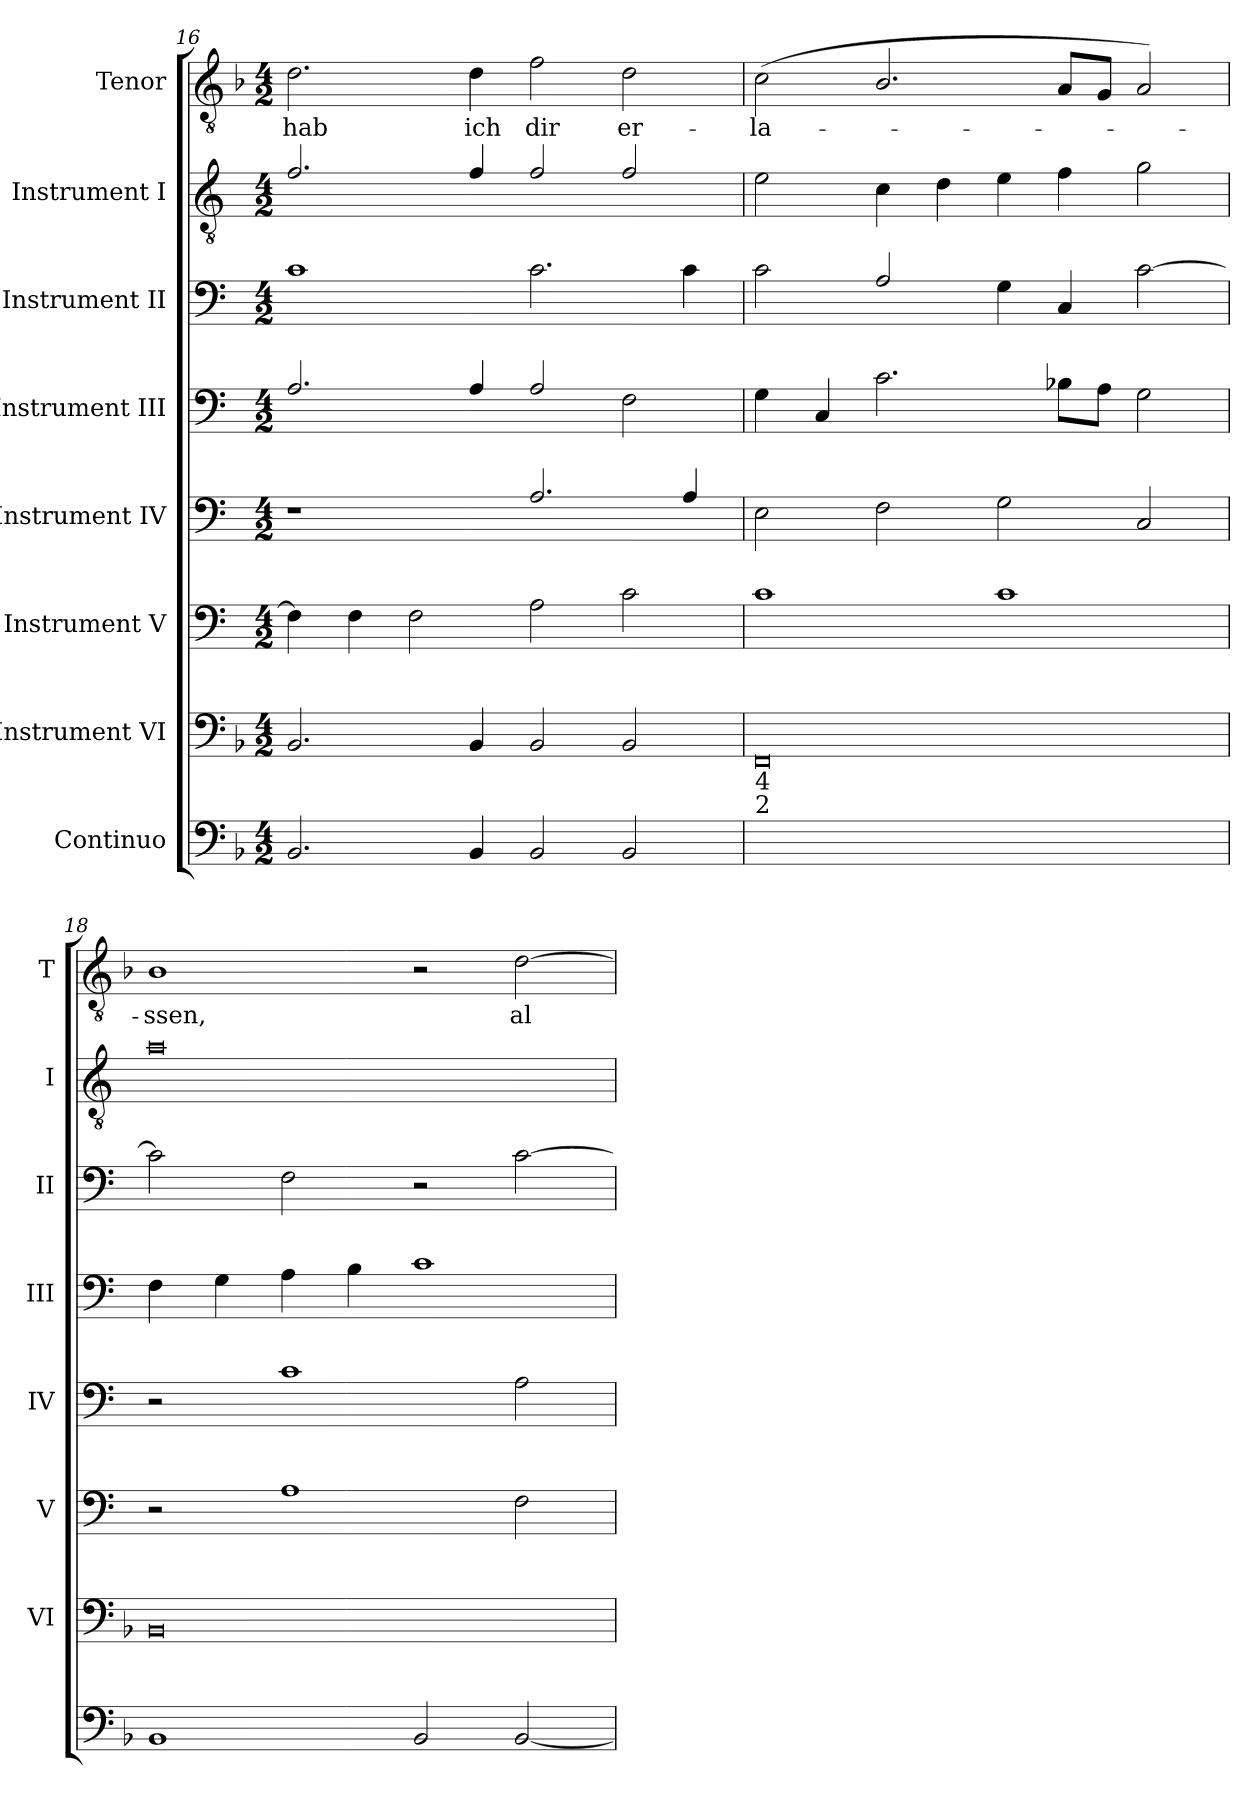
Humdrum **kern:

**kern	**text	**text	**kern	**kern	**kern	**kern	**kern	**kern	**kern	**text
*part8	*part8	*part8	*part7	*part6	*part5	*part4	*part3	*part2	*part1	*part1
*staff8	*staff8	*staff8	*staff7	*staff6	*staff5	*staff4	*staff3	*staff2	*staff1	*staff1
*I"Continuo	*	*	*I"Instrument VI	*I"Instrument V	*I"Instrument IV	*I"Instrument III	*I"Instrument II	*I"Instrument I	*I"Tenor	*
*	*	*	*I'VI	*I'V	*I'IV	*I'III	*I'II	*I'I	*I'T	*
*clefF4	*	*	*clefF4	*clefF4	*clefF4	*clefF4	*clefF4	*clefGv2	*clefGv2	*
*	*	*	*	*ITrd4c7	*ITrd4c7	*ITrd4c7	*ITrd4c7	*ITrd4c7	*	*
*k[b-]	*	*	*k[b-]	*k[b-]	*k[b-]	*k[b-]	*k[b-]	*k[b-]	*k[b-]	*
*F:	*	*	*F:	*F:	*F:	*F:	*F:	*F:	*F:	*
*M4/2	*	*	*M4/2	*M4/2	*M4/2	*M4/2	*M4/2	*M4/2	*M4/2	*
=16	=16	=16	=16	=16	=16	=16	=16	=16	=16	=16
!	!	!	!	!	!	!	!	!	!	!LO:LY:b
2.BB-	.	.	2.BB-	4BB-]	1r	2.D/	1F	2.B-/	2.d	hab
.	.	.	.	4BB-	.	.	.	.	.	.
.	.	.	.	2BB-	.	.	.	.	.	.
!	!	!	!	!	!	!	!	!	!	!LO:LY:b
4BB-	.	.	4BB-	.	.	4D/	.	4B-/	4d	ich
!	!	!	!	!	!	!	!	!	!	!LO:LY:b
2BB-	.	.	2BB-	2D	2.D/	2D/	2.F	2B-/	2f	dir
!	!	!	!	!	!	!	!	!	!	!LO:LY:b
2BB-	.	.	2BB-	2F	.	2BB-	.	2B-/	2d	er-
.	.	.	.	.	4D/	.	4F	.	.	.
=17	=17	=17	=17	=17	=17	=17	=17	=17	=17	=17
!LO:TX:a:t=4\n2	!	!	!	!	!	!	!	!	!	!
!	!LO:LY:b	!LO:LY:b	!	!	!	!	!	!	!	!LO:LY:b
[2FFyy	5	3	0FF	1F	2AA	4C	2F	2A	(<2c	-la-
.	.	.	.	.	.	4FF	.	.	.	.
!	!LO:LY:b	!LO:LY:b	!	!	!	!	!	!	!	!
2FFyy_	6	4	.	.	2BB-	2.F	2D/	4F	2.B-/	.
.	.	.	.	.	.	.	.	4G	.	.
!	!	!LO:LY:b	!	!	!	!	!	!	!	!
2FFyy_	.	4	.	1F	2C	.	4C	4A	.	.
.	.	.	.	.	.	8E-XL	4FF	4B-	8AL	.
.	.	.	.	.	.	8DJ	.	.	8GJ	.
!	!	!LO:LY:b	!	!	!	!	!	!	!	!
2FFyy]	.	3	.	.	2FF	2C	[2F	2c	2A)	.
=18	=18	=18	=18	=18	=18	=18	=18	=18	=18	=18
!	!	!	!	!	!	!	!	!	!	!LO:LY:b
1BB-	.	.	0BB-	2r	2r	4BB-	2F]	0d	1B-	ssen,
.	.	.	.	.	.	4C	.	.	.	.
.	.	.	.	1D	1F	4D	2BB-	.	.	.
.	.	.	.	.	.	4E	.	.	.	.
2BB-	.	.	.	.	.	1F	2r	.	2r	.
!	!	!	!	!	!	!	!	!	!	!LO:LY:b
[2BB-	.	.	.	2BB-	2D	.	[2F	.	[2d	al-
=	=	=	=	=	=	=	=	=	=	=
*-	*-	*-	*-	*-	*-	*-	*-	*-	*-	*-
